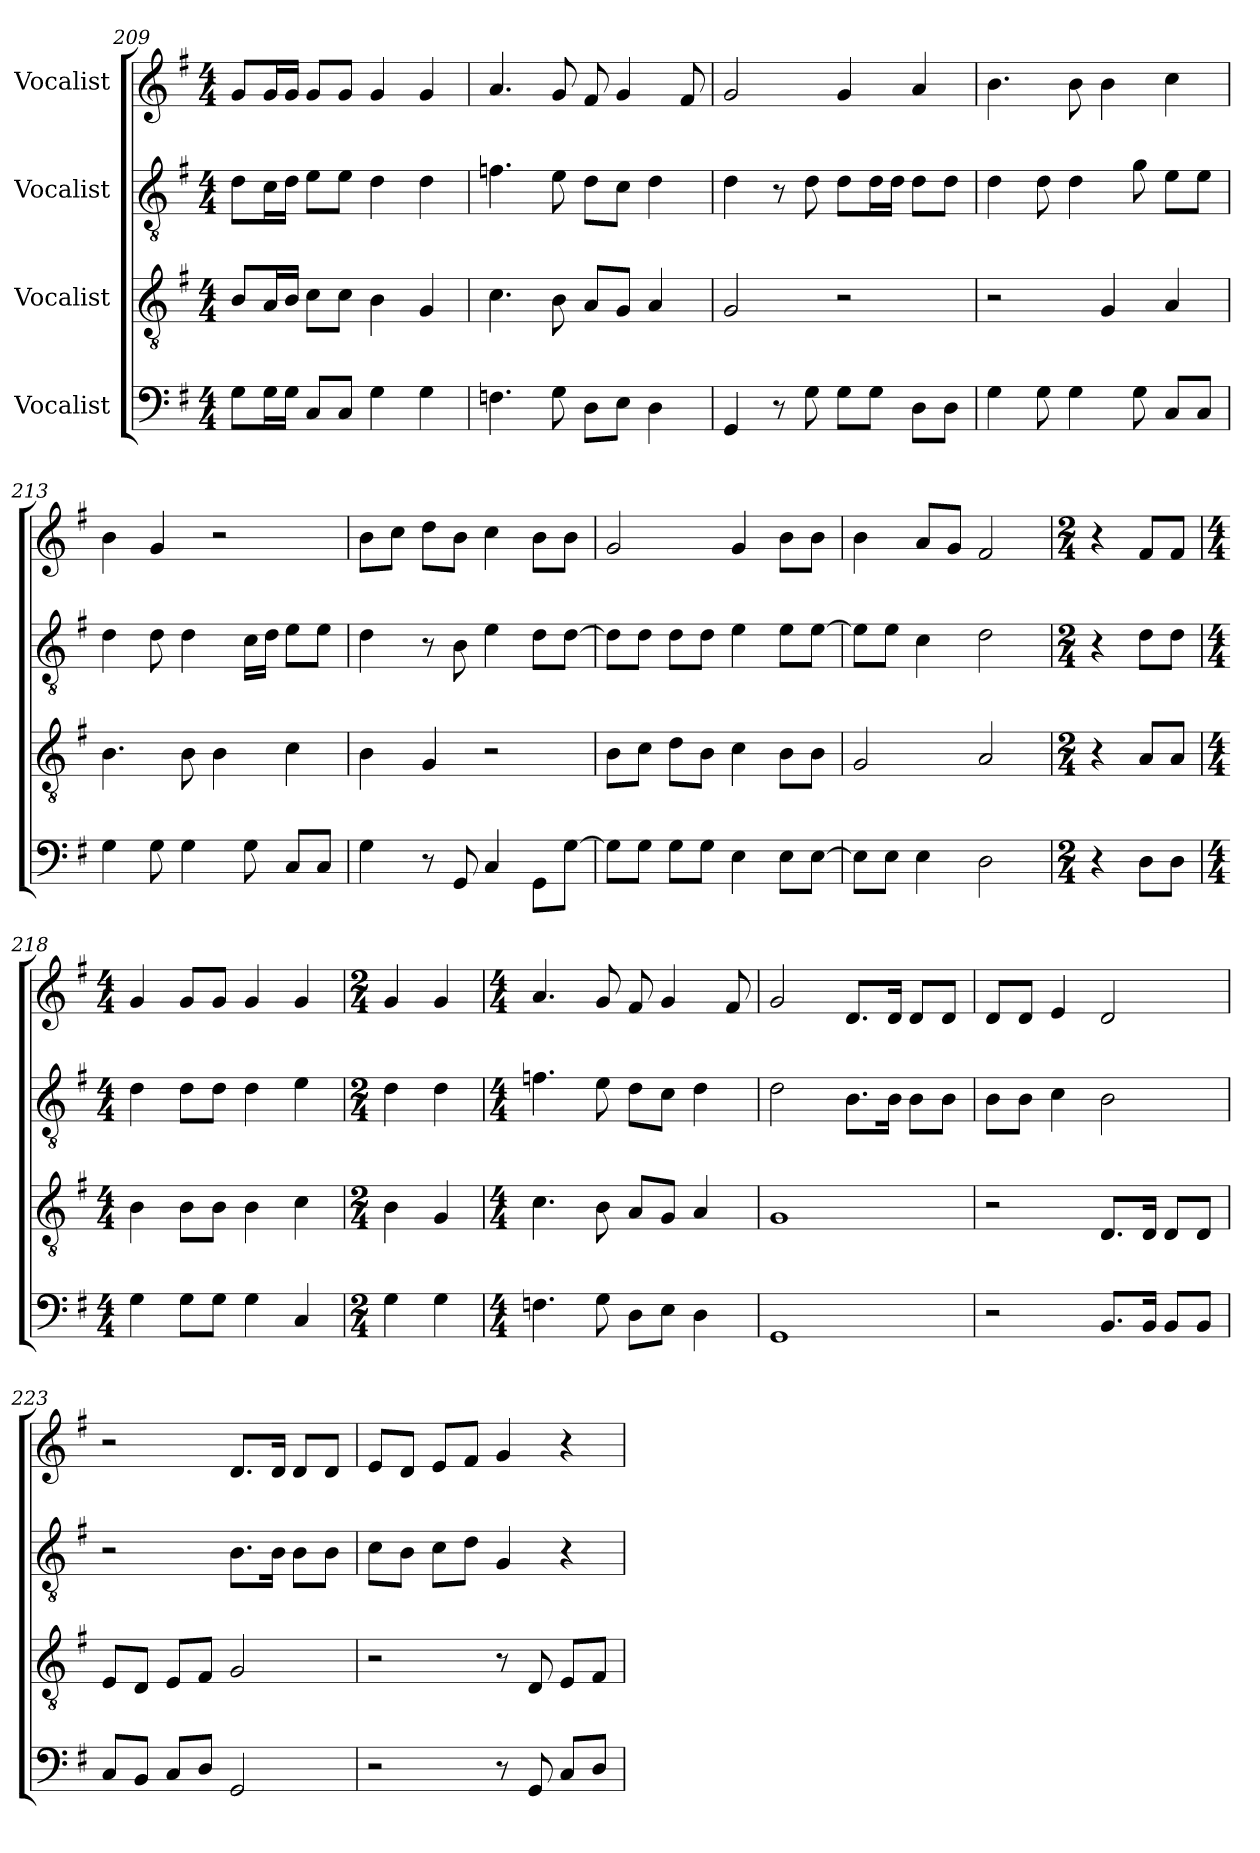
**kern	**kern	**kern	**kern
*part4	*part3	*part2	*part1
*staff4	*staff3	*staff2	*staff1
*I"Vocalist	*I"Vocalist	*I"Vocalist	*I"Vocalist
*clefF4	*clefGv2	*clefGv2	*clefG2
*k[f#]	*k[f#]	*k[f#]	*k[f#]
*M4/4	*M4/4	*M4/4	*M4/4
=209	=209	=209	=209
8G\L	8B/L	8d\L	8g/L
16G\L	16A/L	16c\L	16g/L
16G\JJ	16B/JJ	16d\JJ	16g/JJ
8C/L	8c\L	8e\L	8g/L
8C/J	8c\J	8e\J	8g/J
4G\	4B\	4d\	4g/
4G\	4G/	4d\	4g/
=210	=210	=210	=210
4.Fn\	4.c\	4.fn\	4.a/
8G\	8B\	8e\	8g/
8D\L	8A/L	8d\L	8f#/
8E\J	8G/J	8c\J	4g/
4D\	4A/	4d\	.
.	.	.	8f#/
=211	=211	=211	=211
4GG/	2G/	4d\	2g/
8r	.	8r	.
8G\	.	8d\	.
8G\L	2r	8d\L	4g/
8G\J	.	16d\L	.
.	.	16d\JJ	.
8D\L	.	8d\L	4a/
8D\J	.	8d\J	.
=212	=212	=212	=212
4G\	2r	4d\	4.b\
8G\	.	8d\	.
4G\	.	4d\	8b\
.	4G/	.	4b\
8G\	.	8g\	.
8C/L	4A/	8e\L	4cc\
8C/J	.	8e\J	.
=213	=213	=213	=213
4G\	4.B\	4d\	4b\
8G\	.	8d\	4g/
4G\	8B\	4d\	.
.	4B\	.	2r
8G\	.	16c\LL	.
.	.	16d\JJ	.
8C/L	4c\	8e\L	.
8C/J	.	8e\J	.
=214	=214	=214	=214
4G\	4B\	4d\	8b\L
.	.	.	8cc\J
8r	4G/	8r	8dd\L
8GG/	.	8B\	8b\J
4C/	2r	4e\	4cc\
8GG\L	.	8d\L	8b\L
[8G\J	.	[8d\J	8b\J
=215	=215	=215	=215
8G\L]	8B\L	8d\L]	2g/
8G\J	8c\J	8d\J	.
8G\L	8d\L	8d\L	.
8G\J	8B\J	8d\J	.
4E\	4c\	4e\	4g/
8E\L	8B\L	8e\L	8b\L
[8E\J	8B\J	[8e\J	8b\J
=216	=216	=216	=216
8E\L]	2G/	8e\L]	4b\
8E\J	.	8e\J	.
4E\	.	4c\	8a/L
.	.	.	8g/J
2D\	2A/	2d\	2f#/
=217	=217	=217	=217
*M2/4	*M2/4	*M2/4	*M2/4
4r	4r	4r	4r
8D\L	8A/L	8d\L	8f#/L
8D\J	8A/J	8d\J	8f#/J
=218	=218	=218	=218
*M4/4	*M4/4	*M4/4	*M4/4
4G\	4B\	4d\	4g/
8G\L	8B\L	8d\L	8g/L
8G\J	8B\J	8d\J	8g/J
4G\	4B\	4d\	4g/
4C/	4c\	4e\	4g/
=219	=219	=219	=219
*M2/4	*M2/4	*M2/4	*M2/4
4G\	4B\	4d\	4g/
4G\	4G/	4d\	4g/
=220	=220	=220	=220
*M4/4	*M4/4	*M4/4	*M4/4
4.Fn\	4.c\	4.fn\	4.a/
8G\	8B\	8e\	8g/
8D\L	8A/L	8d\L	8f#/
8E\J	8G/J	8c\J	4g/
4D\	4A/	4d\	.
.	.	.	8f#/
=221	=221	=221	=221
1GG	1G	2d\	2g/
.	.	8.B\L	8.d/L
.	.	16B\Jk	16d/Jk
.	.	8B\L	8d/L
.	.	8B\J	8d/J
=222	=222	=222	=222
2r	2r	8B\L	8d/L
.	.	8B\J	8d/J
.	.	4c\	4e/
8.BB/L	8.D/L	2B\	2d/
16BB/Jk	16D/Jk	.	.
8BB/L	8D/L	.	.
8BB/J	8D/J	.	.
=223	=223	=223	=223
8C/L	8E/L	2r	2r
8BB/J	8D/J	.	.
8C/L	8E/L	.	.
8D/J	8F#/J	.	.
2GG/	2G/	8.B\L	8.d/L
.	.	16B\Jk	16d/Jk
.	.	8B\L	8d/L
.	.	8B\J	8d/J
=224	=224	=224	=224
2r	2r	8c\L	8e/L
.	.	8B\J	8d/J
.	.	8c\L	8e/L
.	.	8d\J	8f#/J
8r	8r	4G/	4g/
8GG/	8D/	.	.
8C/L	8E/L	4r	4r
8D/J	8F#/J	.	.
=	=	=	=
*-	*-	*-	*-
